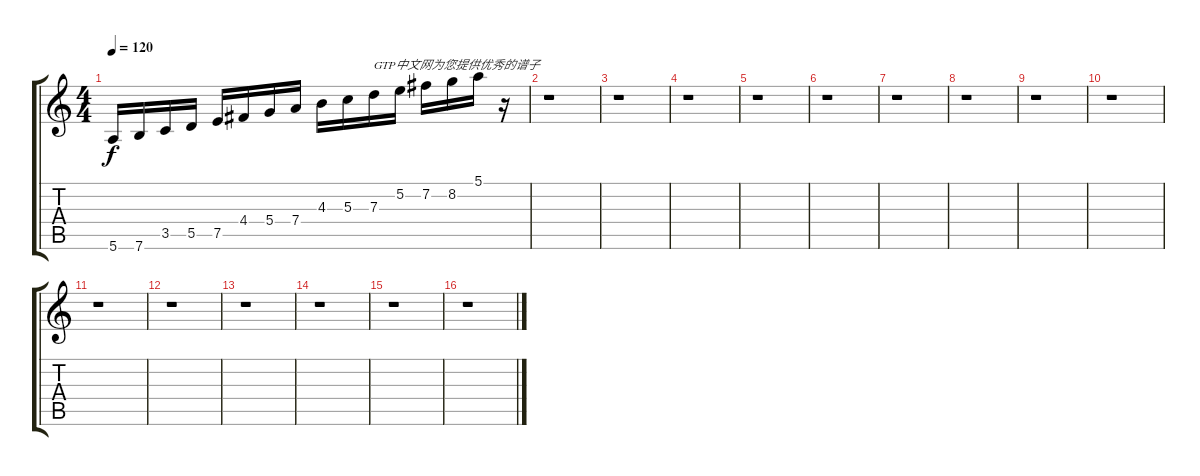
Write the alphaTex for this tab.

\track "" {instrument acousticguitarnylon}
\staff {score tabs}
\tuning (E4 B3 G3 D3 A2 E2) {hide}
\ts (4 4)
\tempo 120
\clef g2
\ks c
5.6.16{dy f instrument acousticguitarnylon} 7.6.16 3.5.16 5.5.16 7.5.16 4.4.16 5.4.16 7.4.16 4.3.16 5.3.16 7.3.16{txt "GTP中文网为您提供优秀的谱子"} 5.2.16 7.2.16 8.2.16 5.1.16 r.16 |
r.1 |
r.1 |
r.1 |
r.1 |
r.1 |
r.1 |
r.1 |
r.1 |
r.1 |
r.1 |
r.1 |
r.1 |
r.1 |
r.1 |
r.1
